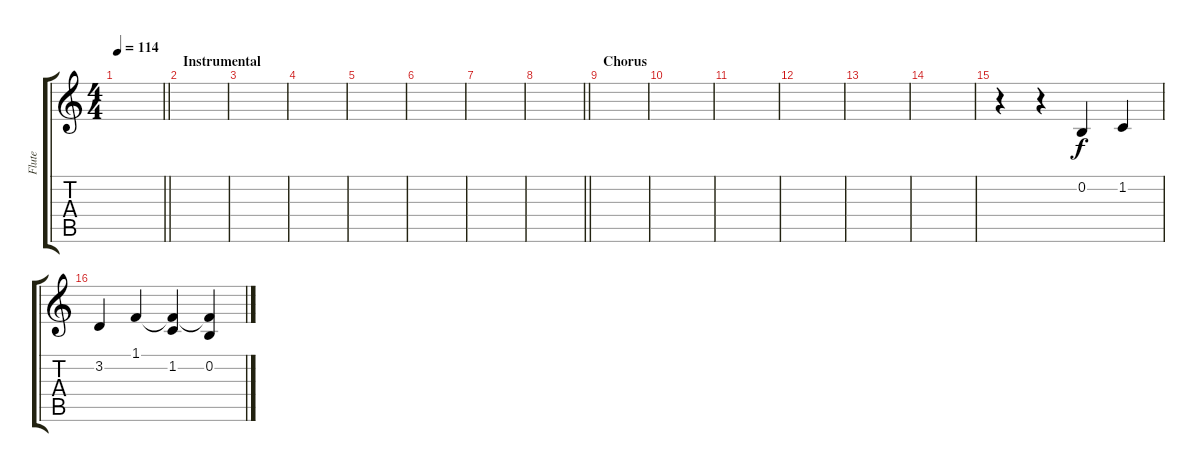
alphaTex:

\track ("Flute" "Flute") {instrument flute}
\staff {score tabs}
\tuning (E4 B3 G3 D3 A2 E2) {hide}
\ts (4 4)
\tempo 114
\clef g2
\barLineRight lightlight
\ks c
|
\section ("" "Instrumental")
|
|
|
|
|
|
\barLineRight lightlight
|
\section ("" "Chorus")
|
|
|
|
|
|
r.4 r.4 0.2.4 1.2.4 |
3.2.4 1.1.4 (1.1{t} 1.2).4 (1.1{t} 0.2).4
